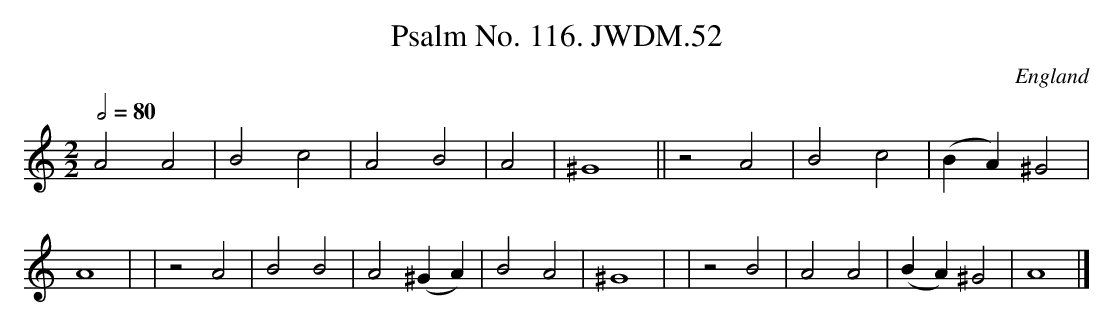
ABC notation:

X:1
T:Psalm No. 116. JWDM.52
L:1/2
M:2/2
O:England
Q:80
K:C
A A|B c|A B|A|^G2||zA|B c|(B/A/)^G|A2|\
|zA|B B|A (^G/A/)|B A|^G2|\
|zB|AA|(B/A/) ^G|A2|]
